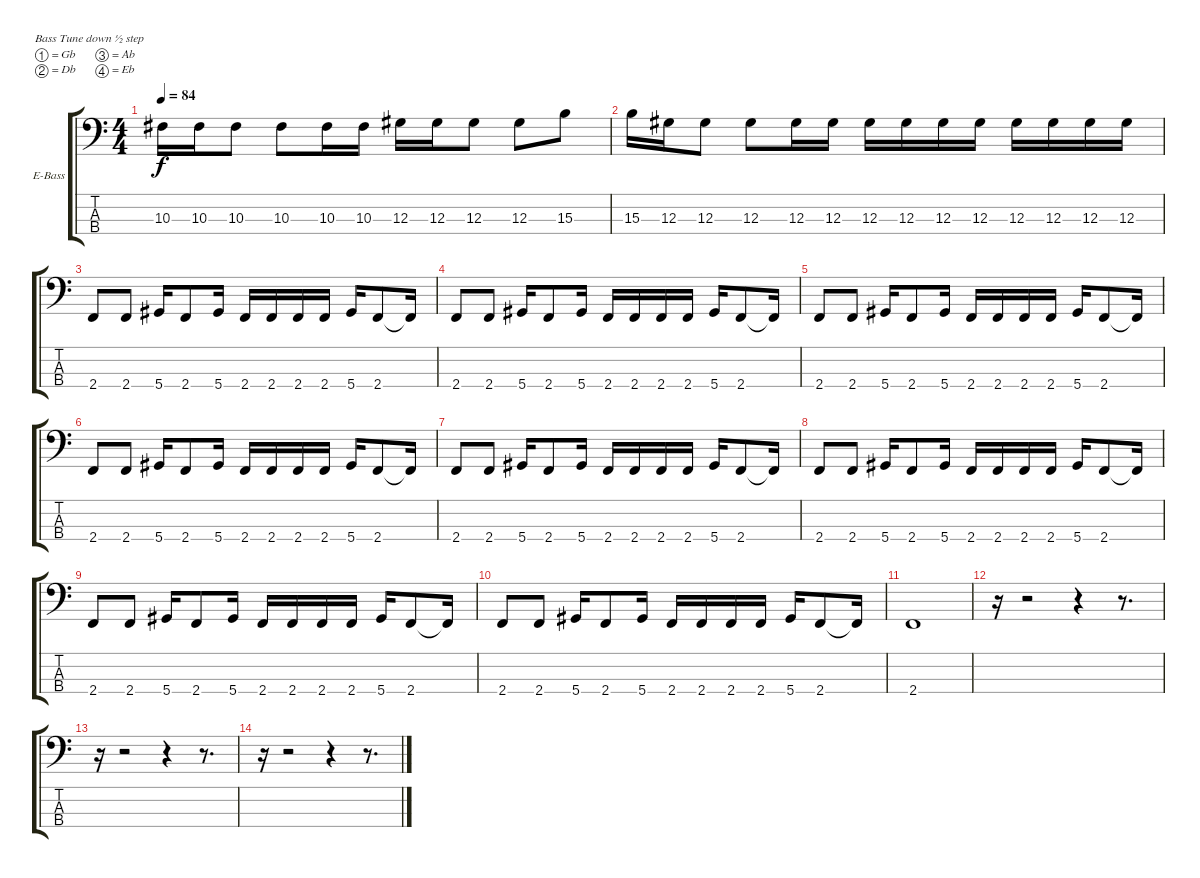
\bracketExtendMode groupsimilarinstruments
\firstSystemTrackNameOrientation horizontal
\otherSystemsTrackNameOrientation horizontal
\track ("Chris Novoselic" "E-Bass") {instrument electricbassfinger}
\staff {score tabs}
\tuning (Gb2 Db2 Ab1 Eb1)
\ts (4 4)
\tempo 84
\clef f4
\ks c
10.3.16{dy f} 10.3.16 10.3.8 10.3.8 10.3.16 10.3.16 12.3.16 12.3.16 12.3.8 12.3.8 15.3.8 |
15.3.16 12.3.16 12.3.8 12.3.8 12.3.16 12.3.16 12.3.16 12.3.16 12.3.16 12.3.16 12.3.16 12.3.16 12.3.16 12.3.16 |
2.4.8 2.4.8 5.4.16 2.4.8 5.4.16 2.4.16 2.4.16 2.4.16 2.4.16 5.4.16 2.4.8 2.4{t}.16 |
2.4.8 2.4.8 5.4.16 2.4.8 5.4.16 2.4.16 2.4.16 2.4.16 2.4.16 5.4.16 2.4.8 2.4{t}.16 |
2.4.8 2.4.8 5.4.16 2.4.8 5.4.16 2.4.16 2.4.16 2.4.16 2.4.16 5.4.16 2.4.8 2.4{t}.16 |
2.4.8 2.4.8 5.4.16 2.4.8 5.4.16 2.4.16 2.4.16 2.4.16 2.4.16 5.4.16 2.4.8 2.4{t}.16 |
2.4.8 2.4.8 5.4.16 2.4.8 5.4.16 2.4.16 2.4.16 2.4.16 2.4.16 5.4.16 2.4.8 2.4{t}.16 |
2.4.8 2.4.8 5.4.16 2.4.8 5.4.16 2.4.16 2.4.16 2.4.16 2.4.16 5.4.16 2.4.8 2.4{t}.16 |
2.4.8 2.4.8 5.4.16 2.4.8 5.4.16 2.4.16 2.4.16 2.4.16 2.4.16 5.4.16 2.4.8 2.4{t}.16 |
2.4.8 2.4.8 5.4.16 2.4.8 5.4.16 2.4.16 2.4.16 2.4.16 2.4.16 5.4.16 2.4.8 2.4{t}.16 |
2.4.1 |
r.16 r.2 r.4 r.8{d} |
r.16 r.2 r.4 r.8{d} |
r.16 r.2 r.4 r.8{d}
